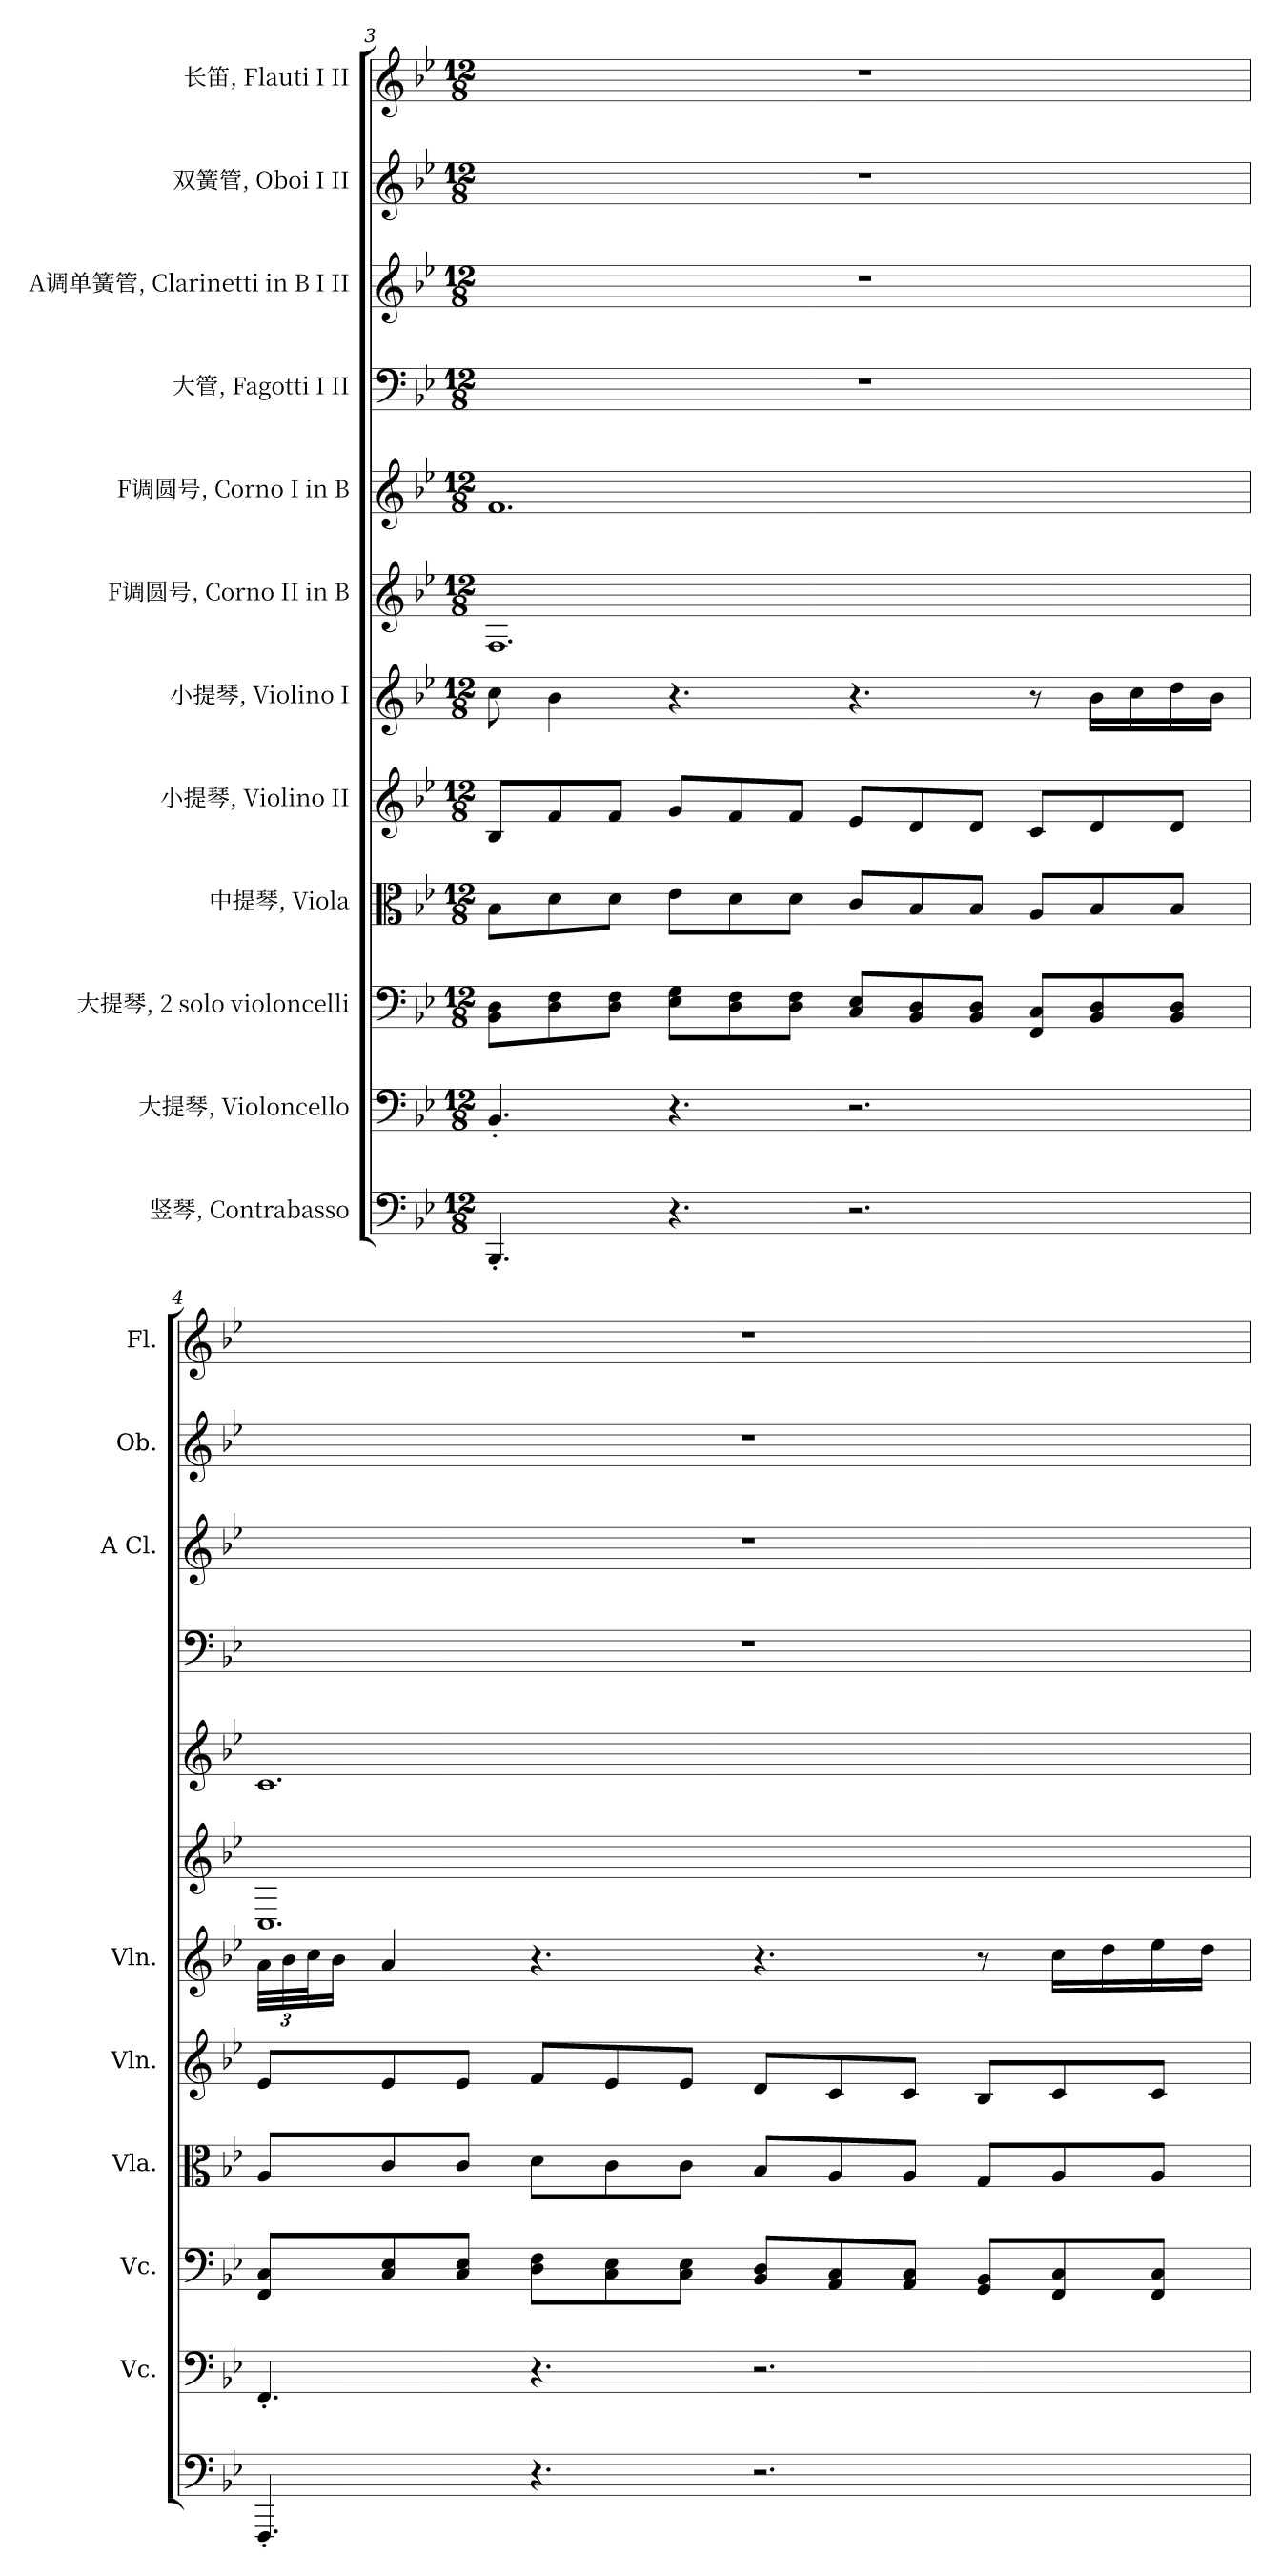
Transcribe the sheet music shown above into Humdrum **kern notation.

**kern	**kern	**kern	**kern	**kern	**kern	**kern	**kern	**kern	**kern	**kern	**kern
*part12	*part11	*part10	*part9	*part8	*part7	*part6	*part5	*part4	*part3	*part2	*part1
*staff12	*staff11	*staff10	*staff9	*staff8	*staff7	*staff6	*staff5	*staff4	*staff3	*staff2	*staff1
*I"竖琴, Contrabasso	*I"大提琴, Violoncello	*I"大提琴, 2 solo violoncelli	*I"中提琴, Viola	*I"小提琴, Violino II	*I"小提琴, Violino I	*I"F调圆号, Corno II in B	*I"F调圆号, Corno I in B	*I"大管, Fagotti I II	*I"A调单簧管, Clarinetti in B I II	*I"双簧管, Oboi I II	*I"长笛, Flauti I II
*	*I'Vc.	*I'Vc.	*I'Vla.	*I'Vln.	*I'Vln.	*	*	*	*I'A Cl.	*I'Ob.	*I'Fl.
*clefF4	*clefF4	*clefF4	*clefC3	*clefG2	*clefG2	*clefG2	*clefG2	*clefF4	*clefG2	*clefG2	*clefG2
*	*	*	*	*	*	*ITrd4c7	*ITrd4c7	*	*ITrd1c2	*	*
*k[b-e-]	*k[b-e-]	*k[b-e-]	*k[b-e-]	*k[b-e-]	*k[b-e-]	*k[b-e-a-]	*k[b-e-a-]	*k[b-e-]	*k[b-e-a-d-]	*k[b-e-]	*k[b-e-]
*M12/8	*M12/8	*M12/8	*M12/8	*M12/8	*M12/8	*M12/8	*M12/8	*M12/8	*M12/8	*M12/8	*M12/8
*MM58	*MM58	*MM58	*MM58	*MM58	*MM58	*MM58	*MM58	*MM58	*MM58	*MM58	*MM58
=3	=3	=3	=3	=3	=3	=3	=3	=3	=3	=3	=3
4.BBB-'/	4.BB-'/	8BB-\ 8D\L	8B-\L	8B-/L	8cc\	1.BB-	1.B-	1.r	1.r	1.r	1.r
.	.	8D\ 8F\	8d\	8f/	4b-\	.	.	.	.	.	.
.	.	8D\ 8F\J	8d\J	8f/J	.	.	.	.	.	.	.
4.r	4.r	8E-\ 8G\L	8e-\L	8g/L	4.r	.	.	.	.	.	.
.	.	8D\ 8F\	8d\	8f/	.	.	.	.	.	.	.
.	.	8D\ 8F\J	8d\J	8f/J	.	.	.	.	.	.	.
2.r	2.r	8C/ 8E-/L	8c/L	8e-/L	4.r	.	.	.	.	.	.
.	.	8BB-/ 8D/	8B-/	8d/	.	.	.	.	.	.	.
.	.	8BB-/ 8D/J	8B-/J	8d/J	.	.	.	.	.	.	.
.	.	8FF/ 8C/L	8A/L	8c/L	8r	.	.	.	.	.	.
.	.	8BB-/ 8D/	8B-/	8d/	16b-\LL	.	.	.	.	.	.
.	.	.	.	.	16cc\	.	.	.	.	.	.
.	.	8BB-/ 8D/J	8B-/J	8d/J	16dd\	.	.	.	.	.	.
.	.	.	.	.	16b-\JJ	.	.	.	.	.	.
!!LO:PB:g=z
=4	=4	=4	=4	=4	=4	=4	=4	=4	=4	=4	=4
*	*	*	*	*	*Xbrackettup	*	*	*	*	*	*
*	*	*	*	*	*	*	*	*	*	*	*MM58
4.FFF'/	4.FF'/	8FF/ 8C/L	8A/L	8e-/L	48a\LLL	1.FF	1.F	1.r	1.r	1.r	1.r
.	.	.	.	.	48b-\	.	.	.	.	.	.
.	.	.	.	.	48cc\J	.	.	.	.	.	.
.	.	.	.	.	16b-\JJ	.	.	.	.	.	.
.	.	8C/ 8E-/	8c/	8e-/	4a/	.	.	.	.	.	.
.	.	8C/ 8E-/J	8c/J	8e-/J	.	.	.	.	.	.	.
4.r	4.r	8D\ 8F\L	8d\L	8f/L	4.r	.	.	.	.	.	.
.	.	8C\ 8E-\	8c\	8e-/	.	.	.	.	.	.	.
.	.	8C\ 8E-\J	8c\J	8e-/J	.	.	.	.	.	.	.
2.r	2.r	8BB-/ 8D/L	8B-/L	8d/L	4.r	.	.	.	.	.	.
.	.	8AA/ 8C/	8A/	8c/	.	.	.	.	.	.	.
.	.	8AA/ 8C/J	8A/J	8c/J	.	.	.	.	.	.	.
.	.	8GG/ 8BB-/L	8G/L	8B-/L	8r	.	.	.	.	.	.
.	.	8FF/ 8C/	8A/	8c/	16cc\LL	.	.	.	.	.	.
.	.	.	.	.	16dd\	.	.	.	.	.	.
.	.	8FF/ 8C/J	8A/J	8c/J	16ee-\	.	.	.	.	.	.
.	.	.	.	.	16dd\JJ	.	.	.	.	.	.
=	=	=	=	=	=	=	=	=	=	=	=
*-	*-	*-	*-	*-	*-	*-	*-	*-	*-	*-	*-
